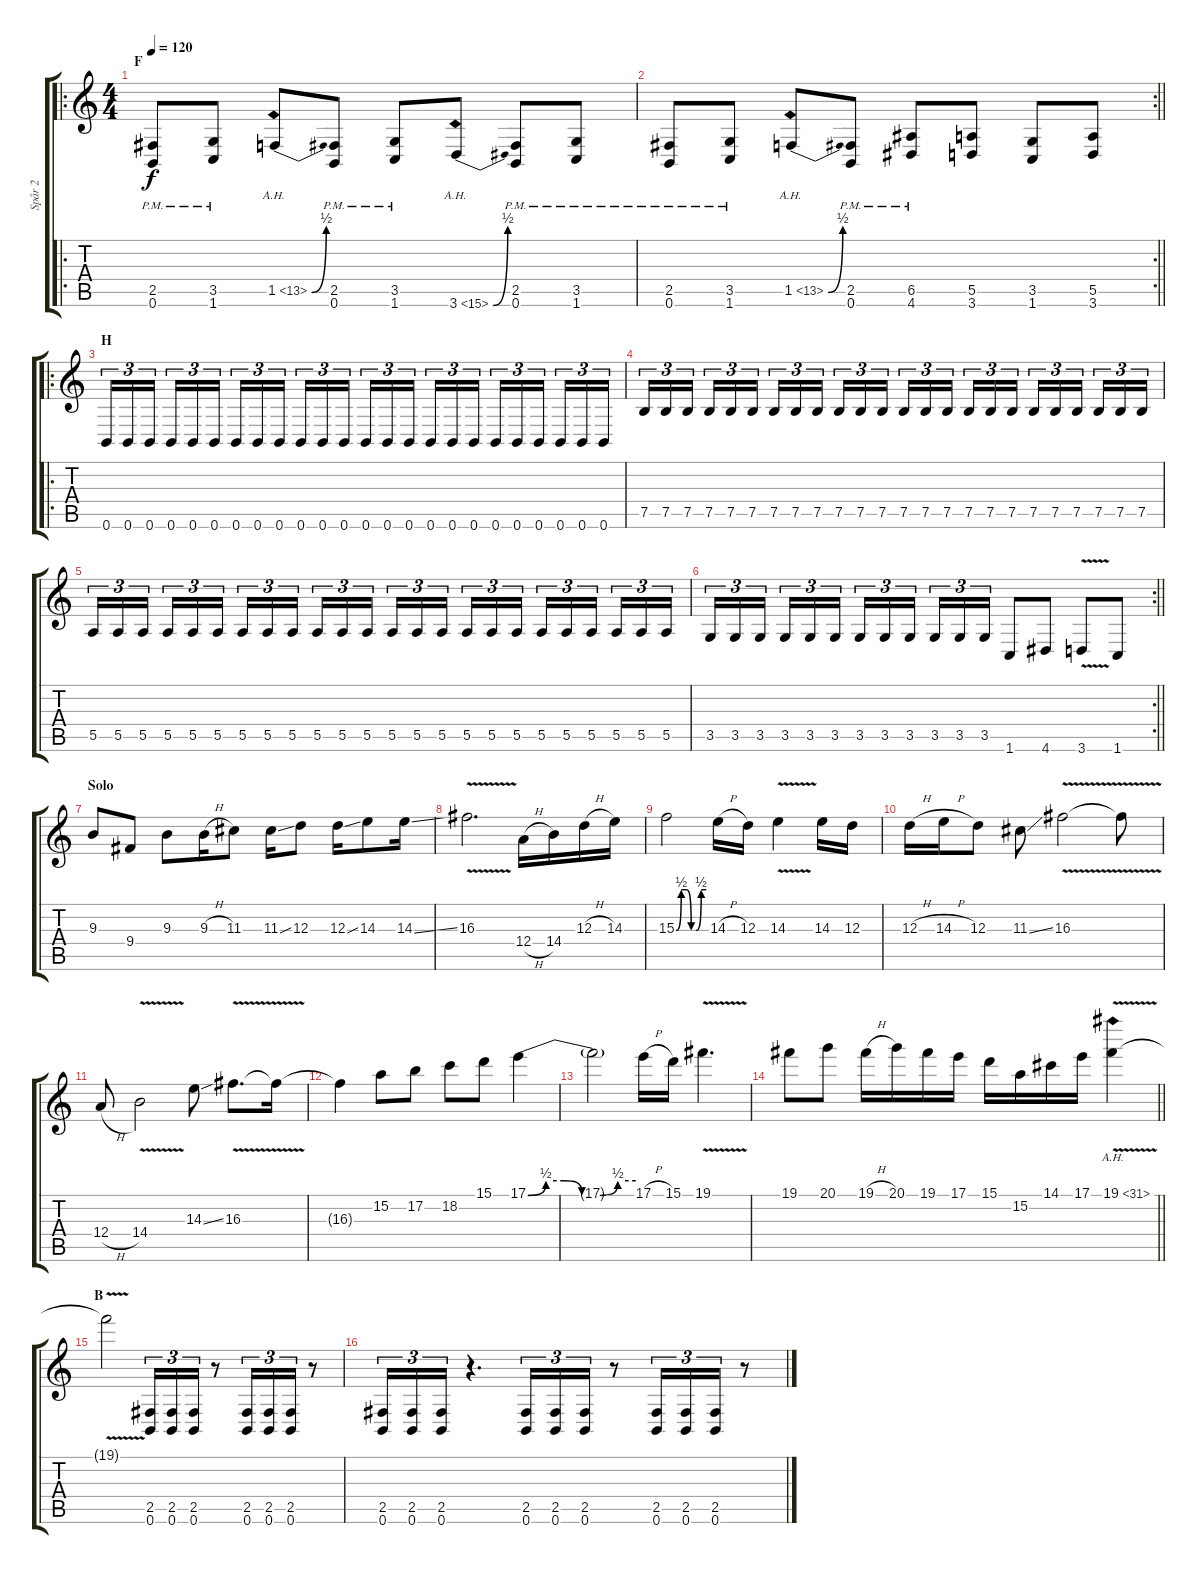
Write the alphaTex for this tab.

\track ("Spår 2" "Spår 2") {instrument distortionguitar}
\staff {score tabs}
\tuning (B3 Gb3 D3 A2 E2 B1) {hide}
\ro
\ts (4 4)
\section ("" "F")
\tempo 120
\clef g2
\ks c
(2.5{pm} 0.6{pm}).8{dy f} (3.5{pm} 1.6{pm}).8 1.5{be (bend 0 0 60 2) ah 12}.8 (2.5{pm} 0.6{pm}).8 (3.5{pm} 1.6{pm}).8 3.6{be (bend 0 0 60 2) ah 12}.8 (2.5{pm} 0.6{pm}).8 (3.5{pm} 1.6{pm}).8 |
\rc 2
\barLineRight lightlight
(2.5{pm} 0.6{pm}).8 (3.5{pm} 1.6{pm}).8 1.5{be (bend 0 0 60 2) ah 12}.8 (2.5{pm} 0.6{pm}).8 (6.5{pm} 4.6{pm}).8 (5.5 3.6).8 (3.5 1.6).8 (5.5 3.6).8 |
\ro
\section ("" "H")
0.6.16{tu (3 2)} 0.6.16{tu (3 2)} 0.6.16{tu (3 2) beam splitsecondary} 0.6.16{tu (3 2)} 0.6.16{tu (3 2)} 0.6.16{tu (3 2)} 0.6.16{tu (3 2)} 0.6.16{tu (3 2)} 0.6.16{tu (3 2) beam splitsecondary} 0.6.16{tu (3 2)} 0.6.16{tu (3 2)} 0.6.16{tu (3 2)} 0.6.16{tu (3 2)} 0.6.16{tu (3 2)} 0.6.16{tu (3 2) beam splitsecondary} 0.6.16{tu (3 2)} 0.6.16{tu (3 2)} 0.6.16{tu (3 2)} 0.6.16{tu (3 2)} 0.6.16{tu (3 2)} 0.6.16{tu (3 2) beam splitsecondary} 0.6.16{tu (3 2)} 0.6.16{tu (3 2)} 0.6.16{tu (3 2)} |
7.5.16{tu (3 2)} 7.5.16{tu (3 2)} 7.5.16{tu (3 2) beam splitsecondary} 7.5.16{tu (3 2)} 7.5.16{tu (3 2)} 7.5.16{tu (3 2)} 7.5.16{tu (3 2)} 7.5.16{tu (3 2)} 7.5.16{tu (3 2) beam splitsecondary} 7.5.16{tu (3 2)} 7.5.16{tu (3 2)} 7.5.16{tu (3 2)} 7.5.16{tu (3 2)} 7.5.16{tu (3 2)} 7.5.16{tu (3 2) beam splitsecondary} 7.5.16{tu (3 2)} 7.5.16{tu (3 2)} 7.5.16{tu (3 2)} 7.5.16{tu (3 2)} 7.5.16{tu (3 2)} 7.5.16{tu (3 2) beam splitsecondary} 7.5.16{tu (3 2)} 7.5.16{tu (3 2)} 7.5.16{tu (3 2)} |
5.5.16{tu (3 2)} 5.5.16{tu (3 2)} 5.5.16{tu (3 2) beam splitsecondary} 5.5.16{tu (3 2)} 5.5.16{tu (3 2)} 5.5.16{tu (3 2)} 5.5.16{tu (3 2)} 5.5.16{tu (3 2)} 5.5.16{tu (3 2) beam splitsecondary} 5.5.16{tu (3 2)} 5.5.16{tu (3 2)} 5.5.16{tu (3 2)} 5.5.16{tu (3 2)} 5.5.16{tu (3 2)} 5.5.16{tu (3 2) beam splitsecondary} 5.5.16{tu (3 2)} 5.5.16{tu (3 2)} 5.5.16{tu (3 2)} 5.5.16{tu (3 2)} 5.5.16{tu (3 2)} 5.5.16{tu (3 2) beam splitsecondary} 5.5.16{tu (3 2)} 5.5.16{tu (3 2)} 5.5.16{tu (3 2)} |
\rc 2
\barLineRight lightlight
3.5.16{tu (3 2)} 3.5.16{tu (3 2)} 3.5.16{tu (3 2) beam splitsecondary} 3.5.16{tu (3 2)} 3.5.16{tu (3 2)} 3.5.16{tu (3 2)} 3.5.16{tu (3 2)} 3.5.16{tu (3 2)} 3.5.16{tu (3 2) beam splitsecondary} 3.5.16{tu (3 2)} 3.5.16{tu (3 2)} 3.5.16{tu (3 2)} 1.6.8 4.6.8 3.6{v}.8 1.6.8 |
\section ("" "Solo")
9.3.8 9.4.8 9.3.8 9.3{h}.16 11.3.8 11.3{ss}.16 12.3.8 12.3{ss}.16 14.3.8 14.3{ss}.16 |
16.3{v}.2{d} 12.4{h}.16 14.4.16 12.3{h}.16 14.3.16 |
15.3{be (custom 0 0 10 2 20 2 30 0 40 0 50 2 60 2)}.2 14.3{h}.16 12.3.16 14.3{v}.4 14.3.16 12.3.16 |
12.3{h}.16 14.3{h}.16 12.3.8 11.3{ss}.8 16.3{v}.2 16.3{t}.8 |
12.4{h}.8 14.4{v}.2 14.3{ss}.8 16.3{v}.8{d} 16.3{t}.16 |
16.3{t}.4 15.2.8 17.2.8 18.2.8 15.1.8 17.1{be (custom 0 0 10 2 20 2 30 0 40 0 50 2 60 2)}.4 |
17.1{t}.2 17.1{h}.16 15.1.16 19.1{v}.4{d} |
\barLineRight lightlight
19.1.8 20.1.8 19.1{h}.16 20.1.16 19.1.16 17.1.16 15.1.16 15.2.16 14.1.16 17.1.16 19.1{ah 12 v}.4 |
\section ("" "B")
19.1{t}.2 (2.5 0.6).16{tu (3 2)} (2.5 0.6).16{tu (3 2)} (2.5 0.6).16{tu (3 2)} r.8 (2.5 0.6).16{tu (3 2)} (2.5 0.6).16{tu (3 2)} (2.5 0.6).16{tu (3 2)} r.8 |
(2.5 0.6).16{tu (3 2)} (2.5 0.6).16{tu (3 2)} (2.5 0.6).16{tu (3 2)} r.4{d} (2.5 0.6).16{tu (3 2)} (2.5 0.6).16{tu (3 2)} (2.5 0.6).16{tu (3 2)} r.8 (2.5 0.6).16{tu (3 2)} (2.5 0.6).16{tu (3 2)} (2.5 0.6).16{tu (3 2)} r.8
